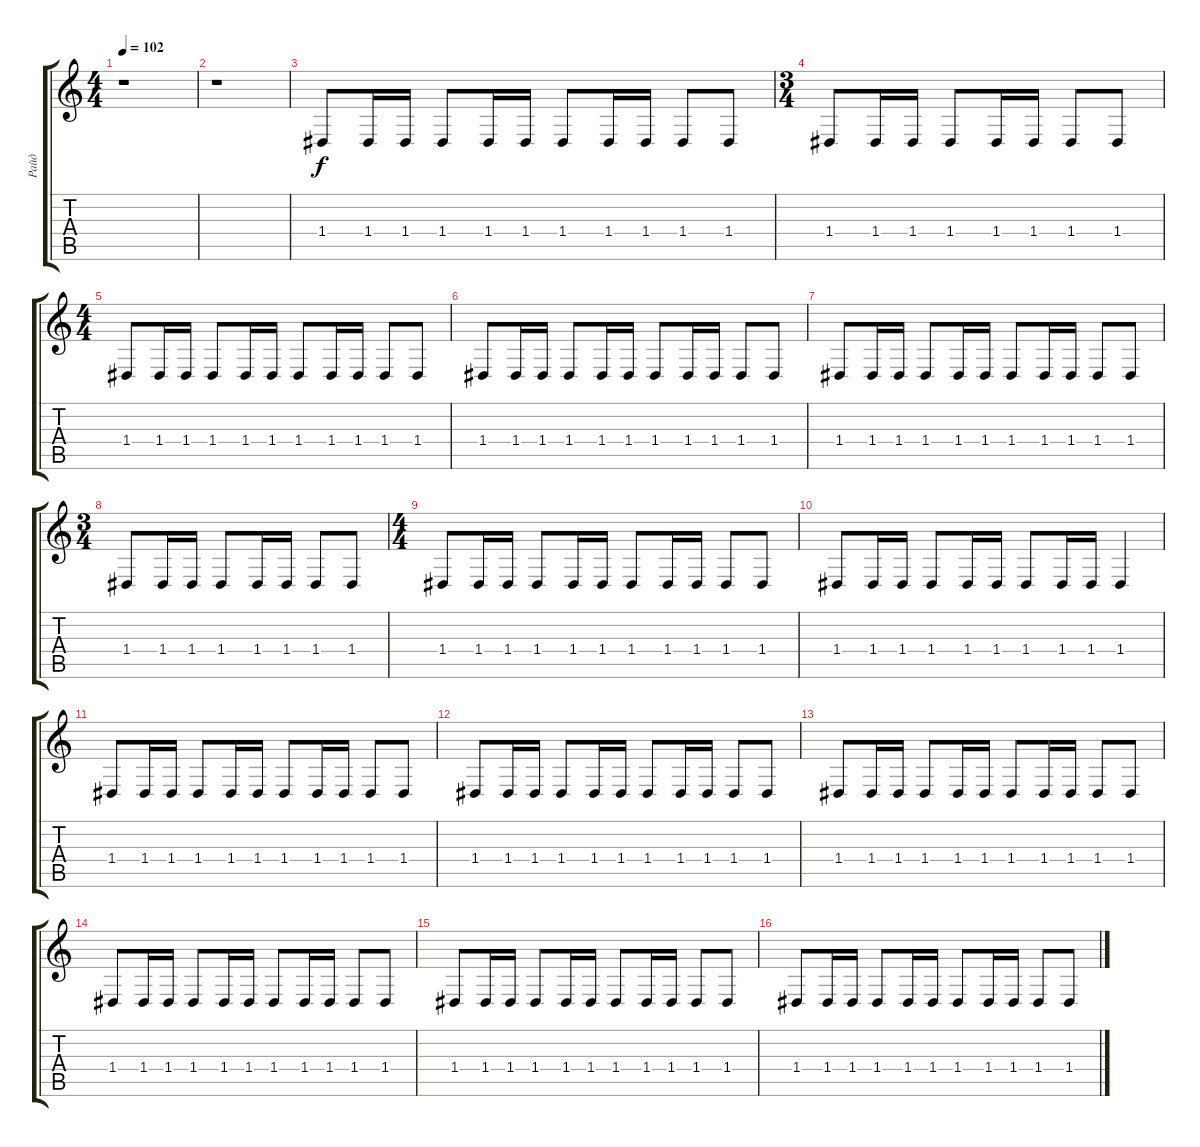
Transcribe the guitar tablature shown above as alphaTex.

\track ("Райд" "Райд") {instrument acousticgrandpiano}
\staff {score tabs}
\tuning (E4 B3 G3 D3 A2 E2) {hide}
\ts (4 4)
\tempo 102
\clef g2
\ks c
r.1{dy f} |
r.1 |
1.4.8 1.4.16 1.4.16 1.4.8 1.4.16 1.4.16 1.4.8 1.4.16 1.4.16 1.4.8 1.4.8 |
\ts (3 4)
1.4.8 1.4.16 1.4.16 1.4.8 1.4.16 1.4.16 1.4.8 1.4.8 |
\ts (4 4)
1.4.8 1.4.16 1.4.16 1.4.8 1.4.16 1.4.16 1.4.8 1.4.16 1.4.16 1.4.8 1.4.8 |
1.4.8 1.4.16 1.4.16 1.4.8 1.4.16 1.4.16 1.4.8 1.4.16 1.4.16 1.4.8 1.4.8 |
1.4.8 1.4.16 1.4.16 1.4.8 1.4.16 1.4.16 1.4.8 1.4.16 1.4.16 1.4.8 1.4.8 |
\ts (3 4)
1.4.8 1.4.16 1.4.16 1.4.8 1.4.16 1.4.16 1.4.8 1.4.8 |
\ts (4 4)
1.4.8 1.4.16 1.4.16 1.4.8 1.4.16 1.4.16 1.4.8 1.4.16 1.4.16 1.4.8 1.4.8 |
1.4.8 1.4.16 1.4.16 1.4.8 1.4.16 1.4.16 1.4.8 1.4.16 1.4.16 1.4.4 |
1.4.8 1.4.16 1.4.16 1.4.8 1.4.16 1.4.16 1.4.8 1.4.16 1.4.16 1.4.8 1.4.8 |
1.4.8 1.4.16 1.4.16 1.4.8 1.4.16 1.4.16 1.4.8 1.4.16 1.4.16 1.4.8 1.4.8 |
1.4.8 1.4.16 1.4.16 1.4.8 1.4.16 1.4.16 1.4.8 1.4.16 1.4.16 1.4.8 1.4.8 |
1.4.8 1.4.16 1.4.16 1.4.8 1.4.16 1.4.16 1.4.8 1.4.16 1.4.16 1.4.8 1.4.8 |
1.4.8 1.4.16 1.4.16 1.4.8 1.4.16 1.4.16 1.4.8 1.4.16 1.4.16 1.4.8 1.4.8 |
1.4.8 1.4.16 1.4.16 1.4.8 1.4.16 1.4.16 1.4.8 1.4.16 1.4.16 1.4.8 1.4.8
